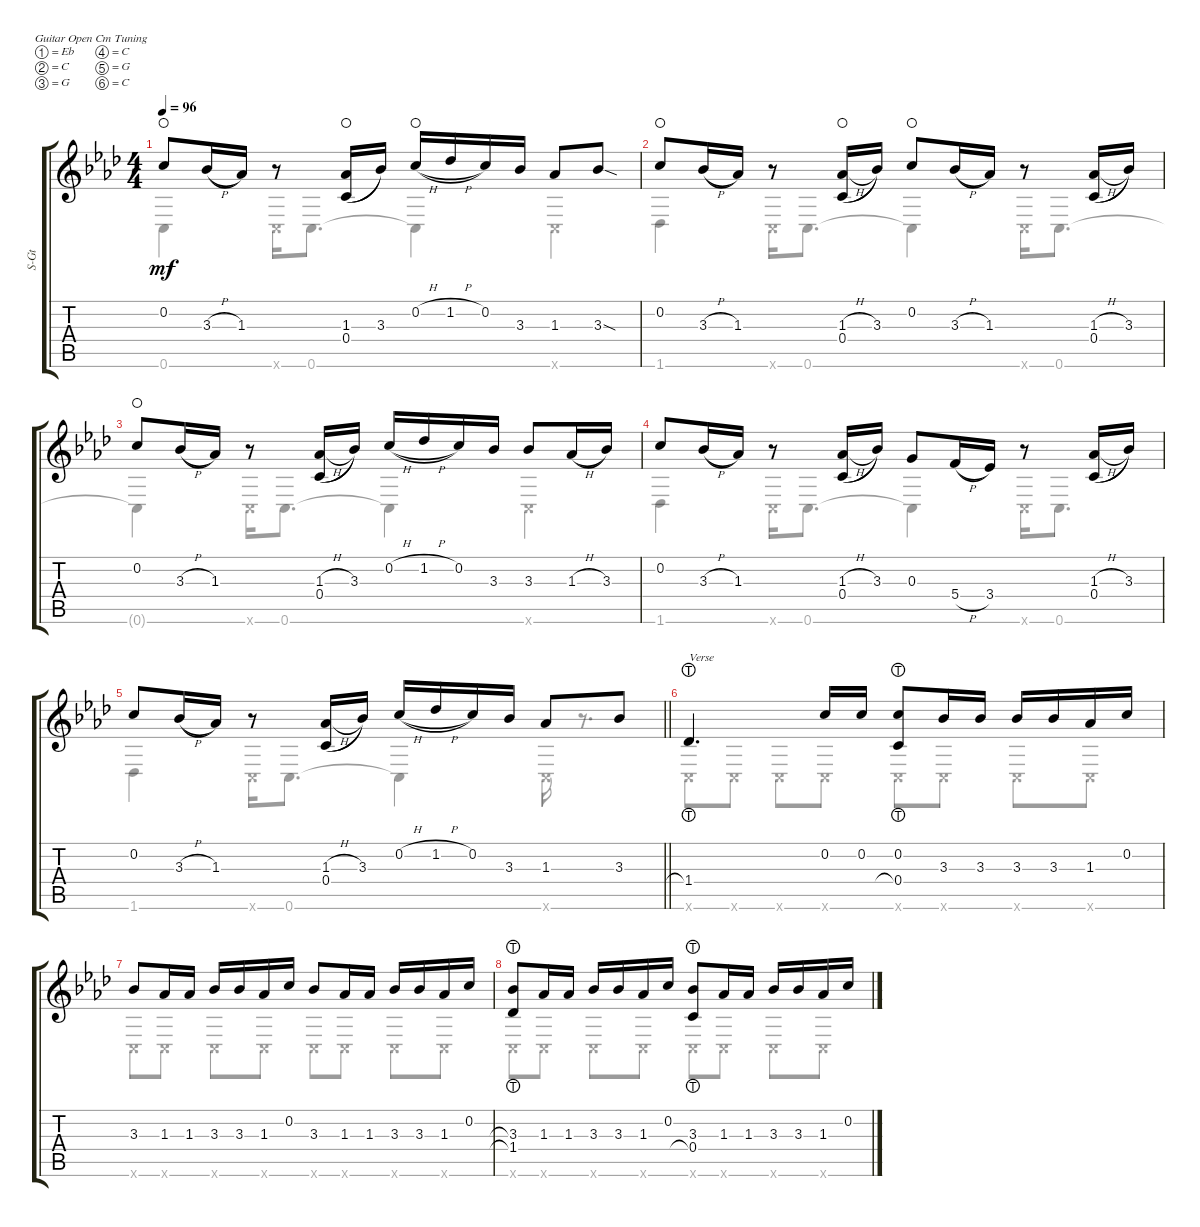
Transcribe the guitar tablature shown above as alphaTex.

\defaultSystemsLayout 4
\bracketExtendMode groupsimilarinstruments
\otherSystemsTrackNameOrientation horizontal
\track ("Steel Guitar" "S-Gt") {defaultSystemsLayout 2 instrument acousticguitarsteel}
\staff {score tabs}
\tuning (Eb4 C4 G3 C3 G2 C2)
\voice
\ts (4 4)
\tempo 96
\clef g2
\scale
1.07294
\ks ab
0.2.8{dy mf waho} 3.3{h}.16{legatoorigin} 1.3.16 r.8 (1.3 0.4).16{legatoorigin waho} 3.3.16 0.2{h}.16{legatoorigin waho} 1.2{h}.16{legatoorigin} 0.2.16 3.3.16 1.3.8 3.3{sod}.8 |
\scale
0.927059 0.2.8{waho} 3.3{h}.16{legatoorigin} 1.3.16 r.8 (0.4 1.3{h}).16{legatoorigin waho} 3.3.16 0.2.8{waho} 3.3{h}.16{legatoorigin} 1.3.16 r.8 (0.4 1.3{h}).16{legatoorigin} 3.3.16 |
\scale
1.07294 0.2.8{waho} 3.3{h}.16{legatoorigin} 1.3.16 r.8 (0.4 1.3{h}).16{legatoorigin} 3.3.16 0.2{h}.16{legatoorigin} 1.2{h}.16{legatoorigin} 0.2.16 3.3.16 3.3.8 1.3{h}.16{legatoorigin} 3.3.16 |
\scale
0.927059 0.2.8 3.3{h}.16{legatoorigin} 1.3.16 r.8 (0.4 1.3{h}).16{legatoorigin} 3.3.16 0.3.8 5.4{h}.16{legatoorigin} 3.4.16 r.8 (0.4 1.3{h}).16{legatoorigin} 3.3.16 |
\scale
1.07762
\barLineRight lightlight
0.2.8 3.3{h}.16{legatoorigin} 1.3.16 r.8 (0.4 1.3{h}).16{legatoorigin} 3.3.16 0.2{h}.16{legatoorigin} 1.2{h}.16{legatoorigin} 0.2.16 3.3.16 1.3.8 3.3.8 |
\scale
0.92238 1.4{lht}.4{d txt "Verse"} 0.2.16 0.2.16 (0.2 0.4{lht}).8 3.3.16 3.3.16 3.3.16 3.3.16 1.3.16 0.2.16 |
\scale
1.07294 3.3.8 1.3.16 1.3.16 3.3.16 3.3.16 1.3.16 0.2.16 3.3.8 1.3.16 1.3.16 3.3.16 3.3.16 1.3.16 0.2.16 |
\scale
0.927059 (3.3{lht} 1.4{lht}).8 1.3.16 1.3.16 3.3.16 3.3.16 1.3.16 0.2.16 (3.3 0.4{lht}).8 1.3.16 1.3.16 3.3.16 3.3.16 1.3.16 0.2.16
\voice
\clef g2
\ottava regular
\simile none
\scale
1.07294
\ks ab
0.6{t}.4{dy mf} 0.6{x}.16 0.6.8{d} 0.6{t}.4 0.6{x}.4 |
\scale
0.927059 1.6.4 0.6{x}.16 0.6.8{d} 0.6{t}.4 0.6{x}.16 0.6.8{d} |
\scale
1.07294 0.6{t}.4 0.6{x}.16 0.6.8{d} 0.6{t}.4 0.6{x}.4 |
\scale
0.927059 1.6.4 0.6{x}.16 0.6.8{d} 0.6{t}.4 0.6{x}.16 0.6.8{d} |
\scale
1.07762
\barLineRight lightlight
1.6.4 0.6{x}.16 0.6.8{d} 0.6{t}.4 0.6{x}.16 r.8{d} |
\scale
0.92238 0.6{x}.8 0.6{x}.8 0.6{x}.8 0.6{x}.8 0.6{x}.8 0.6{x}.8 0.6{x}.8 0.6{x}.8 |
\scale
1.07294 0.6{x}.8 0.6{x}.8 0.6{x}.8 0.6{x}.8 0.6{x}.8 0.6{x}.8 0.6{x}.8 0.6{x}.8 |
\scale
0.927059 0.6{x}.8 0.6{x}.8 0.6{x}.8 0.6{x}.8 0.6{x}.8 0.6{x}.8 0.6{x}.8 0.6{x}.8
